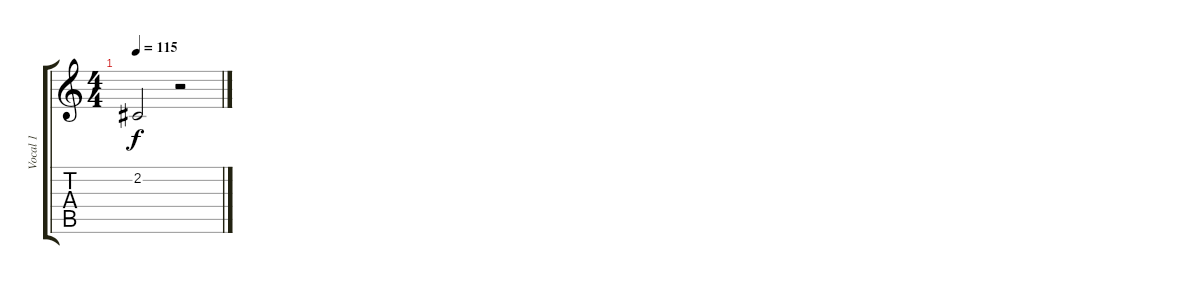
\track ("Vocal 1" "Vocal 1") {instrument lead2sawtooth}
\staff {score tabs}
\tuning (E4 B3 G3 D3 A2 E2) {hide}
\ts (4 4)
\tempo 115
\clef g2
\ks c
2.2{t}.2{dy f} r.2
